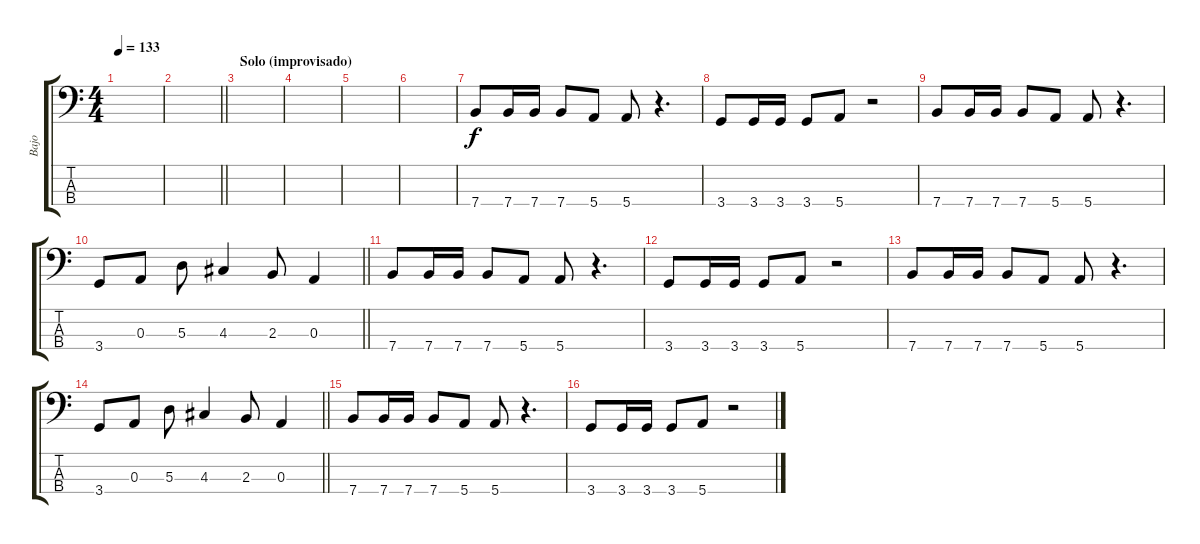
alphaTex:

\track ("Bajo" "Bajo") {instrument electricbasspick}
\staff {score tabs}
\tuning (G2 D2 A1 E1) {hide}
\ts (4 4)
\tempo 133
\clef f4
\ks c
|
\barLineRight lightlight
|
\section ("" "Solo (improvisado)")
|
|
|
|
7.4.8 7.4.16 7.4.16 7.4.8 5.4.8 5.4.8 r.4{d} |
3.4.8 3.4.16 3.4.16 3.4.8 5.4.8 r.2 |
7.4.8 7.4.16 7.4.16 7.4.8 5.4.8 5.4.8 r.4{d} |
\barLineRight lightlight
3.4.8 0.3.8 5.3.8 4.3.4 2.3.8 0.3.4 |
7.4.8 7.4.16 7.4.16 7.4.8 5.4.8 5.4.8 r.4{d} |
3.4.8 3.4.16 3.4.16 3.4.8 5.4.8 r.2 |
7.4.8 7.4.16 7.4.16 7.4.8 5.4.8 5.4.8 r.4{d} |
\barLineRight lightlight
3.4.8 0.3.8 5.3.8 4.3.4 2.3.8 0.3.4 |
7.4.8 7.4.16 7.4.16 7.4.8 5.4.8 5.4.8 r.4{d} |
3.4.8 3.4.16 3.4.16 3.4.8 5.4.8 r.2
